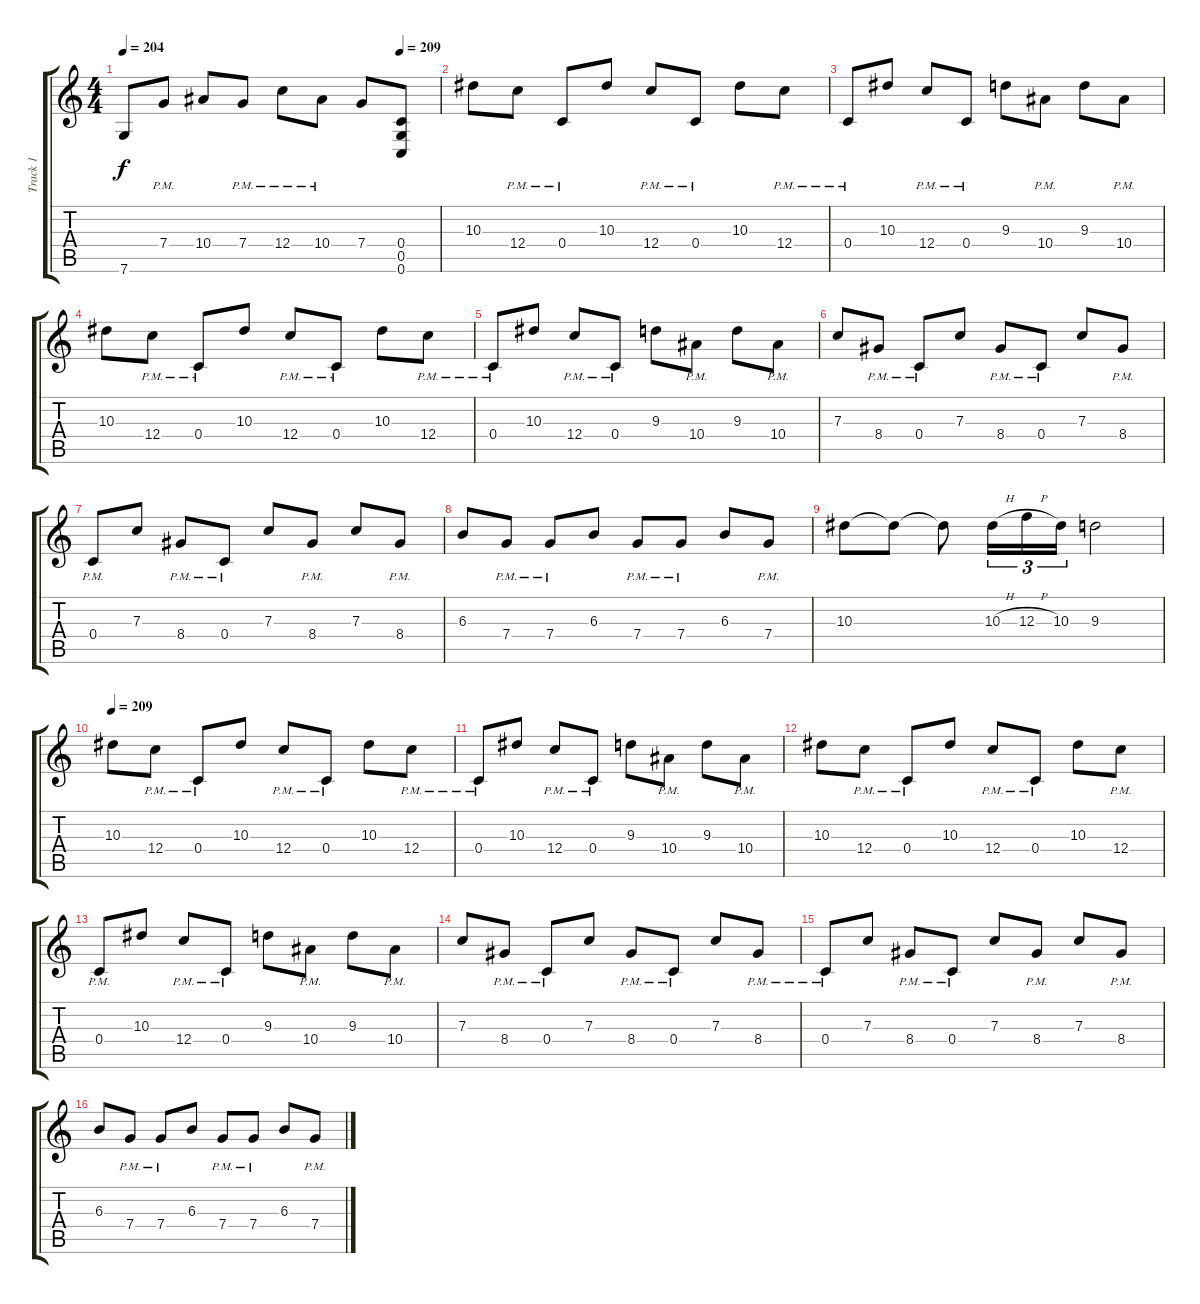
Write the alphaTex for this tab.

\track ("Track 1" "Track 1") {instrument distortionguitar}
\staff {score tabs}
\tuning (D4 A3 F3 C3 G2 C2) {hide}
\ts (4 4)
\tempo 204
\tempo (209 0.875)
\clef g2
\ks c
7.6{t}.8{dy f} 7.4{pm}.8 10.4.8 7.4{pm}.8 12.4{pm}.8 10.4{pm}.8 7.4.8 (0.4 0.5 0.6).8 |
10.3.8 12.4{pm}.8 0.4{pm}.8 10.3.8 12.4{pm}.8 0.4{pm}.8 10.3.8 12.4{pm}.8 |
0.4{pm}.8 10.3.8 12.4{pm}.8 0.4{pm}.8 9.3.8 10.4{pm}.8 9.3.8 10.4{pm}.8 |
10.3.8 12.4{pm}.8 0.4{pm}.8 10.3.8 12.4{pm}.8 0.4{pm}.8 10.3.8 12.4{pm}.8 |
0.4{pm}.8 10.3.8 12.4{pm}.8 0.4{pm}.8 9.3.8 10.4{pm}.8 9.3.8 10.4{pm}.8 |
7.3.8 8.4{pm}.8 0.4{pm}.8 7.3.8 8.4{pm}.8 0.4{pm}.8 7.3.8 8.4{pm}.8 |
0.4{pm}.8 7.3.8 8.4{pm}.8 0.4{pm}.8 7.3.8 8.4{pm}.8 7.3.8 8.4{pm}.8 |
6.3.8 7.4{pm}.8 7.4{pm}.8 6.3.8 7.4{pm}.8 7.4{pm}.8 6.3.8 7.4{pm}.8 |
10.3.8 10.3{t}.8 10.3{t}.8 10.3{h}.16{tu (3 2)} 12.3{h}.16{tu (3 2)} 10.3.16{tu (3 2)} 9.3.2 |
\tempo 209
10.3.8 12.4{pm}.8 0.4{pm}.8 10.3.8 12.4{pm}.8 0.4{pm}.8 10.3.8 12.4{pm}.8 |
0.4{pm}.8 10.3.8 12.4{pm}.8 0.4{pm}.8 9.3.8 10.4{pm}.8 9.3.8 10.4{pm}.8 |
10.3.8 12.4{pm}.8 0.4{pm}.8 10.3.8 12.4{pm}.8 0.4{pm}.8 10.3.8 12.4{pm}.8 |
0.4{pm}.8 10.3.8 12.4{pm}.8 0.4{pm}.8 9.3.8 10.4{pm}.8 9.3.8 10.4{pm}.8 |
7.3.8 8.4{pm}.8 0.4{pm}.8 7.3.8 8.4{pm}.8 0.4{pm}.8 7.3.8 8.4{pm}.8 |
0.4{pm}.8 7.3.8 8.4{pm}.8 0.4{pm}.8 7.3.8 8.4{pm}.8 7.3.8 8.4{pm}.8 |
6.3.8 7.4{pm}.8 7.4{pm}.8 6.3.8 7.4{pm}.8 7.4{pm}.8 6.3.8 7.4{pm}.8
